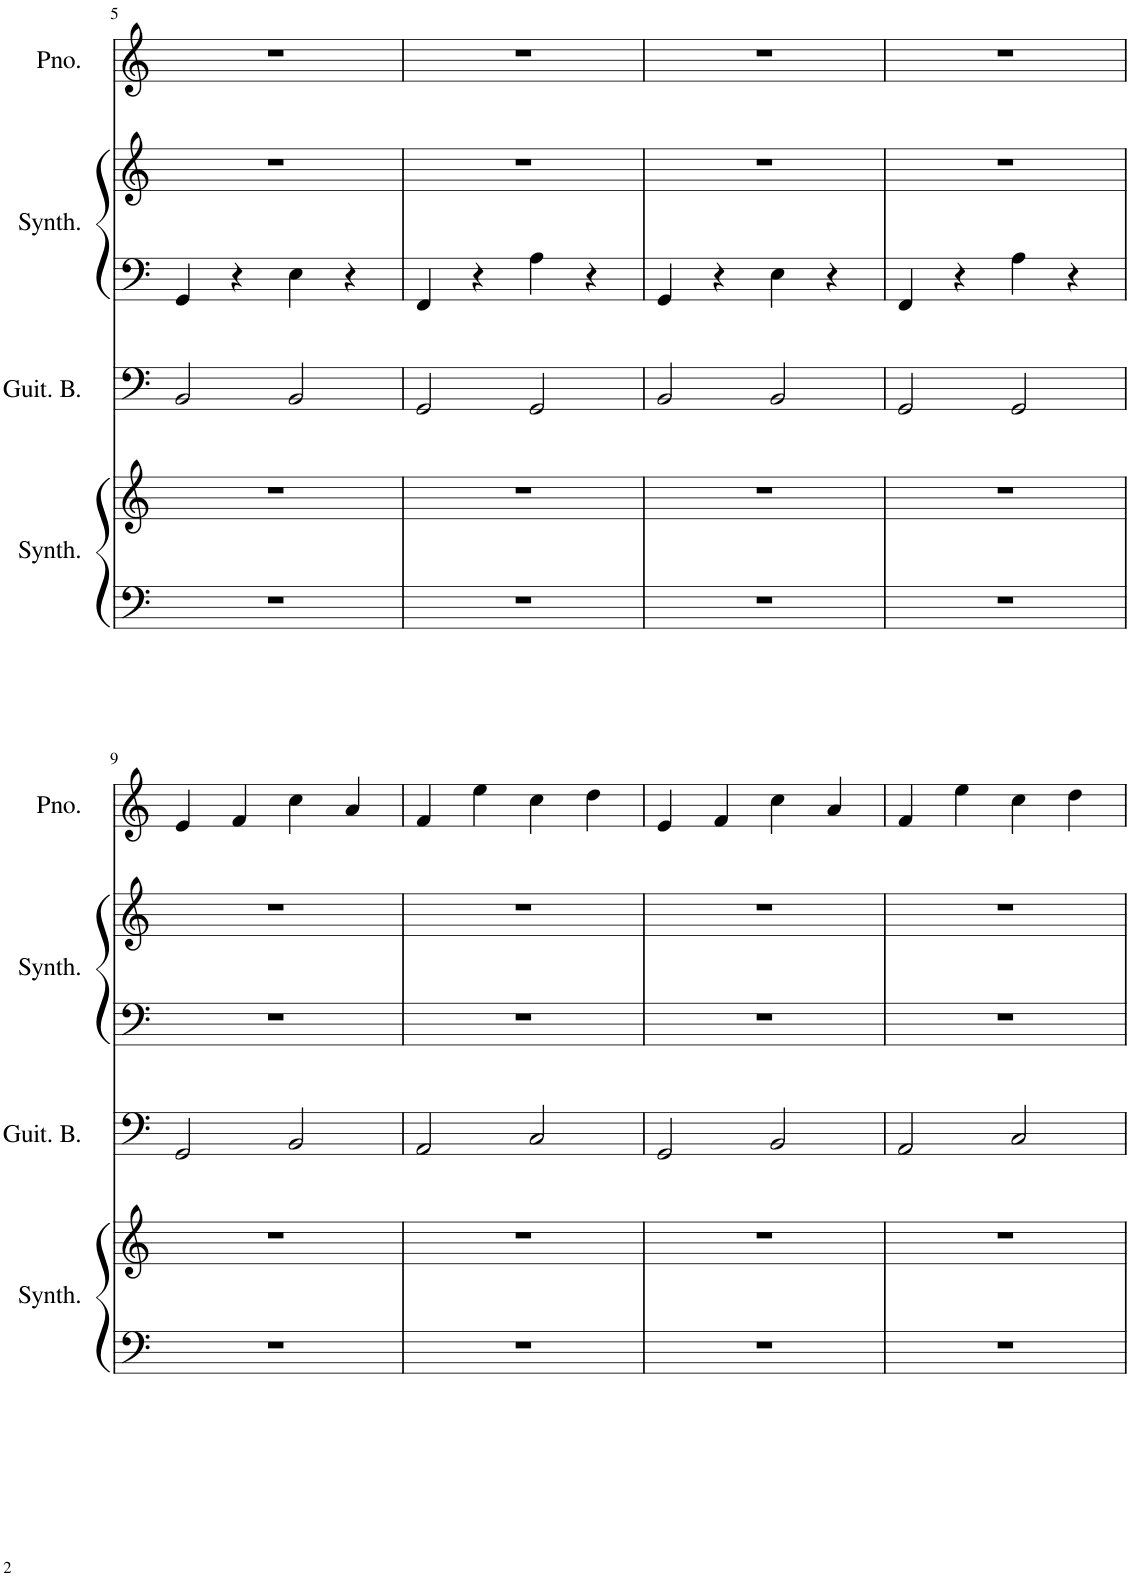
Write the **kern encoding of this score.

**kern	**kern	**kern	**kern	**kern	**kern
*part4	*part4	*part3	*part2	*part2	*part1
*staff6	*staff5	*staff4	*staff3	*staff2	*staff1
*I"Synthétiseur New Age	*	*I"Guitare basse	*I"Synthétiseur brillant	*	*I"Piano
*I'Synth.	*	*I'Guit. B.	*I'Synth.	*	*I'Pno.
!!LO:PB:g=z
*clefF4	*clefG2	*clefF4	*clefF4	*clefG2	*clefG2
*	*	*Trd7c12	*	*	*
*k[]	*k[]	*k[]	*k[]	*k[]	*k[]
*M4/4	*M4/4	*M4/4	*M4/4	*M4/4	*M4/4
=5	=5	=5	=5	=5	=5
1r	1r	2BB/	4GG/	1r	1r
.	.	.	4r	.	.
.	.	2BB/	4E\	.	.
.	.	.	4r	.	.
=6	=6	=6	=6	=6	=6
1r	1r	2GG/	4FF/	1r	1r
.	.	.	4r	.	.
.	.	2GG/	4A\	.	.
.	.	.	4r	.	.
=7	=7	=7	=7	=7	=7
1r	1r	2BB/	4GG/	1r	1r
.	.	.	4r	.	.
.	.	2BB/	4E\	.	.
.	.	.	4r	.	.
=8	=8	=8	=8	=8	=8
1r	1r	2GG/	4FF/	1r	1r
.	.	.	4r	.	.
.	.	2GG/	4A\	.	.
.	.	.	4r	.	.
!!LO:LB:g=z
=9	=9	=9	=9	=9	=9
1r	1r	2GG/	1r	1r	4e/
.	.	.	.	.	4f/
.	.	2BB/	.	.	4cc\
.	.	.	.	.	4a/
=10	=10	=10	=10	=10	=10
1r	1r	2AA/	1r	1r	4f/
.	.	.	.	.	4ee\
.	.	2C/	.	.	4cc\
.	.	.	.	.	4dd\
=11	=11	=11	=11	=11	=11
1r	1r	2GG/	1r	1r	4e/
.	.	.	.	.	4f/
.	.	2BB/	.	.	4cc\
.	.	.	.	.	4a/
=12	=12	=12	=12	=12	=12
1r	1r	2AA/	1r	1r	4f/
.	.	.	.	.	4ee\
.	.	2C/	.	.	4cc\
.	.	.	.	.	4dd\
=	=	=	=	=	=
*-	*-	*-	*-	*-	*-
